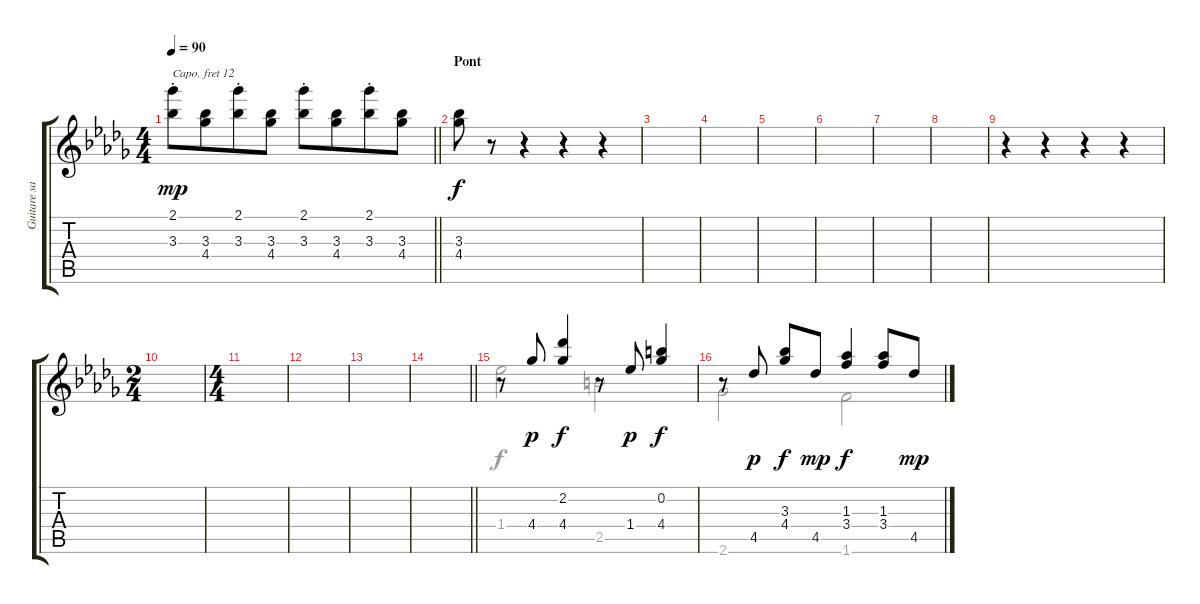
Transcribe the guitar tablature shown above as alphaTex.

\track ("Guitare saturée" "Guitare sa") {instrument overdrivenguitar}
\staff {score tabs}
\capo 12
\tuning (E4 B3 G3 D3 A2 E2) {hide}
\voice
\ts (4 4)
\tempo 90
\clef g2
\barLineRight lightlight
\ks db
(2.1{st} 3.3{st}).8{dy mp} (3.3 4.4).8{beam merge} (2.1{st} 3.3{st}).8 (3.3 4.4).8{beam split} (2.1{st} 3.3{st}).8 (3.3 4.4).8{beam merge} (2.1{st} 3.3{st}).8 (3.3 4.4).8 |
\section ("" "Pont")
(3.3 4.4).8{dy f} r.8 r.4 r.4 r.4 |
|
|
|
|
|
|
r.4 r.4 r.4 r.4 |
\ts (2 4)
|
\ts (4 4)
|
|
|
\barLineRight lightlight
|
r.8 4.4.8{dy p} (2.2 4.4).4{dy f} r.8 1.4.8{dy p} (0.2 4.4).4{dy f} |
r.8 4.5.8{dy p} (3.3 4.4).8{dy f} 4.5.8{dy mp} (1.3 3.4).4{dy f} (1.3 3.4).8 4.5.8{dy mp}
\voice
\clef g2
\ottava regular
\simile none
\barLineRight lightlight
\ks db
|
|
|
|
|
|
|
|
|
|
|
|
|
\barLineRight lightlight
|
1.4.2{dy f} 2.5.2 |
2.6.2 1.6.2
